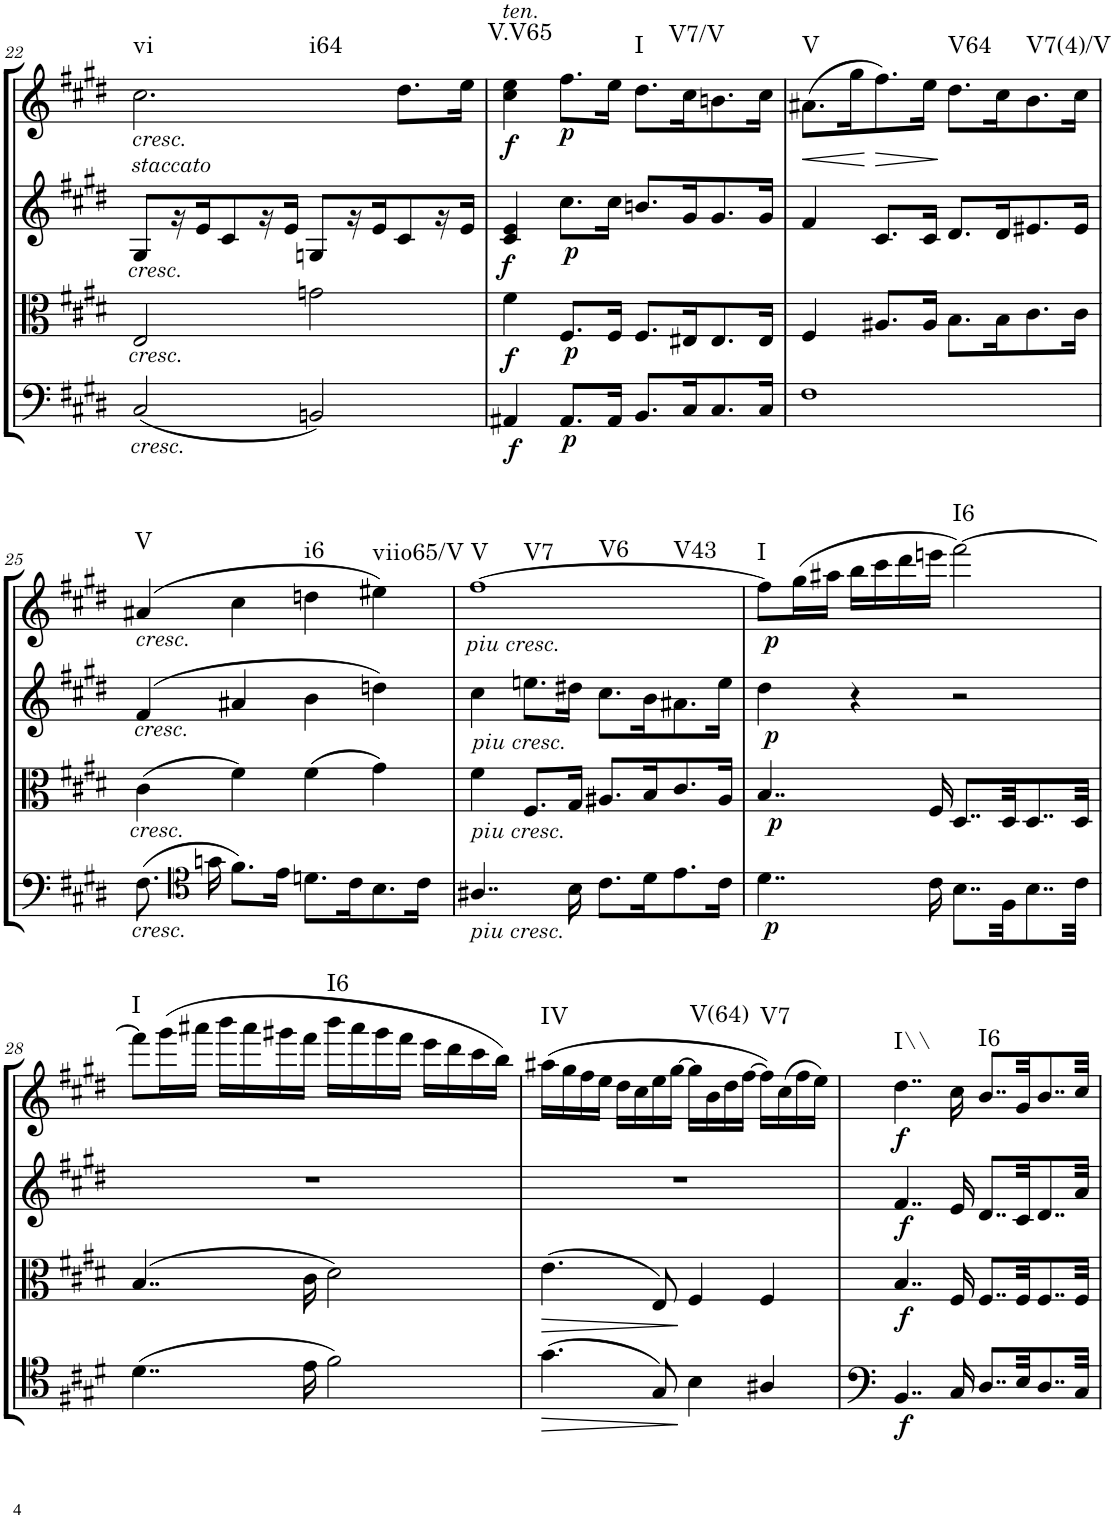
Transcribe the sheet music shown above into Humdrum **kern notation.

**kern	**dynam	**kern	**dynam	**kern	**dynam	**kern	**dynam	**harte
*part4	*part4	*part3	*part3	*part2	*part2	*part1	*part1	*part1
*staff4	*staff4	*staff3	*staff3	*staff2	*staff2	*staff1	*staff1	*
*I"Cello	*	*I"Viola	*	*I"2nd Violin	*	*I"1st Violin	*	*
*	*	*I'Vla	*	*I'Vln	*	*I'Vln	*	*
!!LO:PB:g=z
*clefF4	*	*clefC3	*	*clefG2	*	*clefG2	*	*
*k[f#c#g#d#]	*	*k[f#c#g#d#]	*	*k[f#c#g#d#]	*	*k[f#c#g#d#]	*	*
*M4/4	*	*M4/4	*	*M4/4	*	*M4/4	*	*
*met(c)	*	*met(c)	*	*met(c)	*	*met(c)	*	*
=22	=22	=22	=22	=22	=22	=22	=22	=22
!	!	!	!	!	!	!LO:TX:b:i:t=cresc.	!	!
!	!	!	!	!LO:TX:b:i:t=cresc.	!	!	!	!
!	!	!	!	!LO:TX:a:i:t=staccato	!	!	!	!
!	!	!LO:TX:b:i:t=cresc.	!	!	!	!	!	!
!LO:TX:b:i:t=cresc.	!	!	!	!	!	!	!	!LO:H:n=1:kt=vi
!	!	!	!	!	!	!	!	!LO:H:n=2:kt=i64
(2C#/	.	2E/	.	8G#/L	.	2.cc#\	.	N N
.	.	.	.	16r	.	.	.	.
.	.	.	.	16e/J	.	.	.	.
.	.	.	.	8c#/	.	.	.	.
.	.	.	.	16r	.	.	.	.
.	.	.	.	16e/JJ	.	.	.	.
2BBn/)	.	2gn\	.	8Gn/L	.	.	.	.
.	.	.	.	16r	.	.	.	.
.	.	.	.	16e/J	.	.	.	.
.	.	.	.	8c#/	.	8.dd#\L	.	.
.	.	.	.	16r	.	.	.	.
.	.	.	.	16e/JJ	.	16ee\Jk	.	.
=23	=23	=23	=23	=23	=23	=23	=23	=23
!	!	!	!	!	!	!LO:TX:a:i:t=ten.	!	!
!	!LO:DY:b	!	!LO:DY:b	!	!LO:DY:b	!	!LO:DY:b	!LO:H:kt=V.V65
4AA#X/	f	4f#\	f	4c#/ 4e/	f	4cc#\ 4ee\	f	N
!	!LO:DY:b	!	!LO:DY:b	!	!LO:DY:b	!	!LO:DY:b	!
8.AA#/L	p	8.F#/L	p	8.cc#\L	p	8.ff#\L	p	.
16AA#/Jk	.	16F#/Jk	.	16cc#\Jk	.	16ee\Jk	.	.
!	!	!	!	!	!	!	!	!LO:H:kt=I
8.BB/L	.	8.F#/L	.	8.bn/L	.	8.dd#\L	.	N
!	!	!	!	!	!	!	!	!LO:H:kt=V7/V
16C#/K	.	16E#X/K	.	16g#/K	.	16cc#\K	.	N
8.C#/	.	8.E#/	.	8.g#/	.	8.bn\	.	.
16C#/Jk	.	16E#/Jk	.	16g#/Jk	.	16cc#\Jk	.	.
=24	=24	=24	=24	=24	=24	=24	=24	=24
!	!	!	!	!	!	!	!LO:HP:b	!LO:H:kt=V
1F#	.	4F#/	.	4f#/	.	(8.a#X\L	<	N
.	.	.	.	.	.	16gg#\K	.	.
!	!	!	!	!	!	!	!LO:HP:n=1:b	!
.	.	8.A#X/L	.	8.c#/L	.	8.ff#\)	[ >	.
.	.	16A#/Jk	.	16c#/Jk	.	16ee\Jk	.	.
!	!	!	!	!	!	!	!	!LO:H:kt=V64
.	.	8.B\L	.	8.d#/L	.	8.dd#\L	]	N
.	.	16B\K	.	16d#/K	.	16cc#\K	.	.
!	!	!	!	!	!	!	!	!LO:H:kt=V7(4)/V
.	.	8.c#\	.	8.e#X/	.	8.b\	.	N
.	.	16c#\Jk	.	16e#/Jk	.	16cc#\Jk	.	.
!!LO:LB:g=z
=25	=25	=25	=25	=25	=25	=25	=25	=25
!	!	!	!	!	!	!LO:TX:b:i:t=cresc.	!	!
!	!	!	!	!LO:TX:b:i:t=cresc.	!	!	!	!
!	!	!LO:TX:b:i:t=cresc.	!	!	!	!	!	!
!LO:TX:b:i:t=cresc.	!	!	!	!	!	!	!	!LO:H:kt=V
(8.F#\	.	(4c#\	.	(4f#/	.	(4a#X/	.	N
*clefC4	*	*	*	*	*	*	*	*
16gn\	.	.	.	.	.	.	.	.
8.f#\L)	.	4f#\)	.	4a#X/	.	4cc#\	.	.
16e\Jk	.	.	.	.	.	.	.	.
!	!	!	!	!	!	!	!	!LO:H:kt=i6
8.dn\L	.	(4f#\	.	4b\	.	4ddn\	.	N
16c#\K	.	.	.	.	.	.	.	.
!	!	!	!	!	!	!	!	!LO:H:kt=viio65/V
8.B\	.	4g#\)	.	4ddn\)	.	4ee#X\)	.	N
16c#\Jk	.	.	.	.	.	.	.	.
=26	=26	=26	=26	=26	=26	=26	=26	=26
!	!	!	!	!	!	!LO:TX:b:i:t=piu cresc.	!	!
!	!	!	!	!LO:TX:b:i:t=piu cresc.	!	!	!	!
!	!	!LO:TX:b:i:t=piu cresc.	!	!	!	!	!	!
!LO:TX:b:i:t=piu cresc.	!	!	!	!	!	!	!	!LO:H:n=1:kt=V
!	!	!	!	!	!	!	!	!LO:H:n=2:kt=V7
!	!	!	!	!	!	!	!	!LO:H:n=3:kt=V6
!	!	!	!	!	!	!	!	!LO:H:n=4:kt=V43
4..A#X/	.	4f#\	.	4cc#\	.	[1ff#	.	N N N N
.	.	8.F#/L	.	8.een\L	.	.	.	.
16B\	.	16G#/Jk	.	16dd#X\Jk	.	.	.	.
8.c#\L	.	8.A#X/L	.	8.cc#\L	.	.	.	.
16d#\K	.	16B/K	.	16b\K	.	.	.	.
8.e\	.	8.c#/	.	8.a#X\	.	.	.	.
16c#\Jk	.	16A#/Jk	.	16ee\Jk	.	.	.	.
=27	=27	=27	=27	=27	=27	=27	=27	=27
!	!LO:DY:b	!	!LO:DY:b	!	!LO:DY:b	!	!LO:DY:b	!LO:H:kt=I
4..d#\	p	4..B/	p	4dd#\	p	8ff#\L]	p	N
.	.	.	.	.	.	(16gg#\L	.	.
.	.	.	.	.	.	16aa#X\JJ	.	.
.	.	.	.	4r	.	16bb\LL	.	.
.	.	.	.	.	.	16ccc#\	.	.
.	.	.	.	.	.	16ddd#\	.	.
16c#\	.	16F#/	.	.	.	16eeen\JJ	.	.
!	!	!	!	!	!	!	!	!LO:H:kt=I6
8..B\L	.	8..D#/L	.	2r	.	[2fff#\)	.	N
32F#\KK	.	32D#/KK	.	.	.	.	.	.
8..B\	.	8..D#/	.	.	.	.	.	.
32c#\Jkk	.	32D#/Jkk	.	.	.	.	.	.
!!LO:LB:g=z
=28	=28	=28	=28	=28	=28	=28	=28	=28
!	!	!	!	!	!	!	!	!LO:H:kt=I
(4..d#\	.	(4..B/	.	1r	.	8fff#\L]	.	N
.	.	.	.	.	.	(16ggg#\L	.	.
.	.	.	.	.	.	16aaa#X\JJ	.	.
.	.	.	.	.	.	16bbb\LL	.	.
.	.	.	.	.	.	16aaa#\	.	.
.	.	.	.	.	.	16ggg#X\	.	.
16e\	.	16c#\	.	.	.	16fff#\JJ	.	.
!	!	!	!	!	!	!	!	!LO:H:kt=I6
2f#\)	.	2d#\)	.	.	.	16bbb\LL	.	N
.	.	.	.	.	.	16aaa#\	.	.
.	.	.	.	.	.	16ggg#\	.	.
.	.	.	.	.	.	16fff#\JJ	.	.
.	.	.	.	.	.	16eee\LL	.	.
.	.	.	.	.	.	16ddd#\	.	.
.	.	.	.	.	.	16ccc#\	.	.
.	.	.	.	.	.	16bb\JJ)	.	.
=29	=29	=29	=29	=29	=29	=29	=29	=29
!	!LO:HP:b	!	!LO:HP:b	!	!	!	!	!LO:H:kt=IV
(4.g#\	>	(4.e\	>	1r	.	(16aa#X\LL	.	N
.	.	.	.	.	.	16gg#\	.	.
.	.	.	.	.	.	16ff#\	.	.
.	.	.	.	.	.	16ee\JJ	.	.
.	.	.	.	.	.	16dd#\LL	.	.
.	.	.	.	.	.	16cc#\	.	.
8G#/)	.	8E/)	.	.	.	16ee\	.	.
.	.	.	.	.	.	[16gg#\JJ	.	.
!	!	!	!	!	!	!	!	!LO:H:kt=V(64)
4B\	]	4F#/	]	.	.	16gg#\LL]	.	N
.	.	.	.	.	.	16b\	.	.
.	.	.	.	.	.	16dd#\	.	.
.	.	.	.	.	.	[16ff#\JJ	.	.
!	!	!	!	!	!	!	!	!LO:H:kt=V7
4A#X/	.	4F#/	.	.	.	16ff#\LL])	.	N
.	.	.	.	.	.	(16cc#\	.	.
.	.	.	.	.	.	16ff#\	.	.
.	.	.	.	.	.	16ee\JJ)	.	.
=30	=30	=30	=30	=30	=30	=30	=30	=30
!	!LO:DY:b	!	!LO:DY:b	!	!LO:DY:b	!	!LO:DY:b	!LO:H:kt=I\\
4..BB/	f	4..B/	f	4..f#/	f	4..dd#\	f	N
16C#/	.	16F#/	.	16e/	.	16cc#\	.	.
!	!	!	!	!	!	!	!	!LO:H:kt=I6
8..D#/L	.	8..F#/L	.	8..d#/L	.	8..b/L	.	N
32E/KK	.	32F#/KK	.	32c#/KK	.	32g#/KK	.	.
8..D#/	.	8..F#/	.	8..d#/	.	8..b/	.	.
32C#/Jkk	.	32F#/Jkk	.	32a/Jkk	.	32cc#/Jkk	.	.
=	=	=	=	=	=	=	=	=
*-	*-	*-	*-	*-	*-	*-	*-	*-
